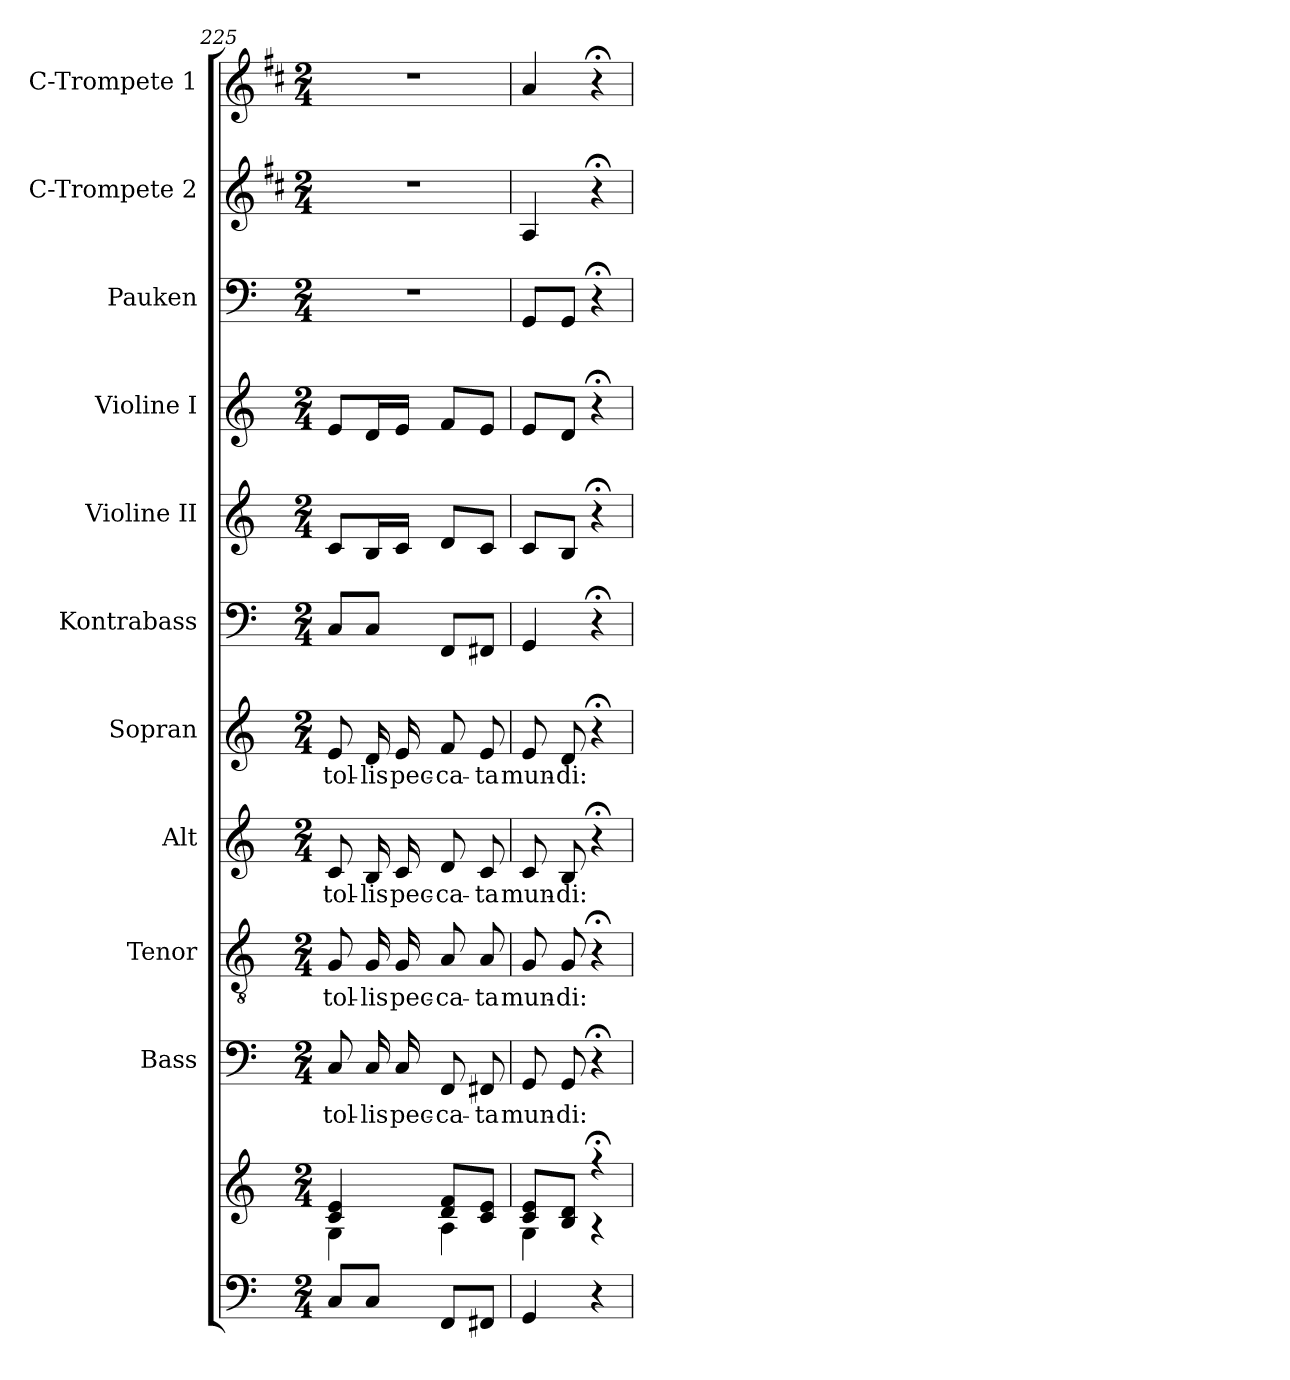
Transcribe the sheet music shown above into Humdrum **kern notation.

**kern	**kern	**kern	**text	**kern	**text	**kern	**text	**kern	**text	**kern	**kern	**kern	**kern	**kern	**kern
*part11	*part11	*part10	*part10	*part9	*part9	*part8	*part8	*part7	*part7	*part6	*part5	*part4	*part3	*part2	*part1
*staff12	*staff11	*staff10	*staff10	*staff9	*staff9	*staff8	*staff8	*staff7	*staff7	*staff6	*staff5	*staff4	*staff3	*staff2	*staff1
*	*	*I"Bass	*	*I"Tenor	*	*I"Alt	*	*I"Sopran	*	*I"Kontrabass	*I"Violine II	*I"Violine I	*I"Pauken	*I"C-Trompete 2	*I"C-Trompete 1
*	*	*I'B.	*	*I'T.	*	*I'A.	*	*I'S.	*	*I'Kb.	*I'Vl. II	*I'Vl. I	*I'Pk.	*I'C Trp. 2	*I'C Trp. 1
!!LO:PB:g=z
*clefF4	*clefG2	*clefF4	*	*clefGv2	*	*clefG2	*	*clefG2	*	*clefF4	*clefG2	*clefG2	*clefF4	*clefG2	*clefG2
*	*	*	*	*	*	*	*	*	*	*ITrd7c12	*	*	*	*ITrd1c2	*ITrd1c2
*k[]	*k[]	*k[]	*	*k[]	*	*k[]	*	*k[]	*	*k[]	*k[]	*k[]	*k[]	*k[]	*k[]
*C:	*C:	*C:	*	*C:	*	*C:	*	*C:	*	*C:	*C:	*C:	*C:	*C:	*C:
*M2/4	*M2/4	*M2/4	*	*M2/4	*	*M2/4	*	*M2/4	*	*M2/4	*M2/4	*M2/4	*M2/4	*M2/4	*M2/4
=225	=225	=225	=225	=225	=225	=225	=225	=225	=225	=225	=225	=225	=225	=225	=225
*	*^	*	*	*	*	*	*	*	*	*	*	*	*	*	*
!	!	!	!	!LO:LY:b	!	!LO:LY:b	!	!LO:LY:b	!	!LO:LY:b	!	!	!	!	!	!
8C/L	4c/ 4e/	4G\	8C/	tol-	8G/	tol-	8c/	tol-	8e/	tol-	8CC/L	8c/L	8e/L	2r	2r	2r
!	!	!	!	!LO:LY:b	!	!LO:LY:b	!	!LO:LY:b	!	!LO:LY:b	!	!	!	!	!	!
8C/J	.	.	16C/	-lis	16G/	-lis	16B/	-lis	16d/	-lis	8CC/J	16B/L	16d/L	.	.	.
!	!	!	!	!LO:LY:b	!	!LO:LY:b	!	!LO:LY:b	!	!LO:LY:b	!	!	!	!	!	!
.	.	.	16C/	pec-	16G/	pec-	16c/	pec-	16e/	pec-	.	16c/JJ	16e/JJ	.	.	.
!	!	!	!	!LO:LY:b	!	!LO:LY:b	!	!LO:LY:b	!	!LO:LY:b	!	!	!	!	!	!
8FF/L	8d/ 8f/L	4A\	8FF/	-ca-	8A/	-ca-	8d/	-ca-	8f/	-ca-	8FFF/L	8d/L	8f/L	.	.	.
!	!	!	!	!LO:LY:b	!	!LO:LY:b	!	!LO:LY:b	!	!LO:LY:b	!	!	!	!	!	!
8FF#X/J	8c/ 8e/J	.	8FF#X/	-ta	8A/	-ta	8c/	-ta	8e/	-ta	8FFF#X/J	8c/J	8e/J	.	.	.
=226	=226	=226	=226	=226	=226	=226	=226	=226	=226	=226	=226	=226	=226	=226	=226	=226
!	!	!	!	!LO:LY:b	!	!LO:LY:b	!	!LO:LY:b	!	!LO:LY:b	!	!	!	!	!	!
4GG/	8c/ 8e/L	4G\	8GG/	mun-	8G/	mun-	8c/	mun-	8e/	mun-	4GGG/	8c/L	8e/L	8GG/L	4G/	4g/
!	!	!	!	!LO:LY:b	!	!LO:LY:b	!	!LO:LY:b	!	!LO:LY:b	!	!	!	!	!	!
.	8B/ 8d/J	.	8GG/	-di:	8G/	-di:	8B/	-di:	8d/	-di:	.	8B/J	8d/J	8GG/J	.	.
4r	4r;<	4r	4r;<	.	4r;<	.	4r;<	.	4r;<	.	4r;<	4r;<	4r;<	4r;<	4r;<	4r;<
*	*v	*v	*	*	*	*	*	*	*	*	*	*	*	*	*	*
=	=	=	=	=	=	=	=	=	=	=	=	=	=	=	=
*-	*-	*-	*-	*-	*-	*-	*-	*-	*-	*-	*-	*-	*-	*-	*-
